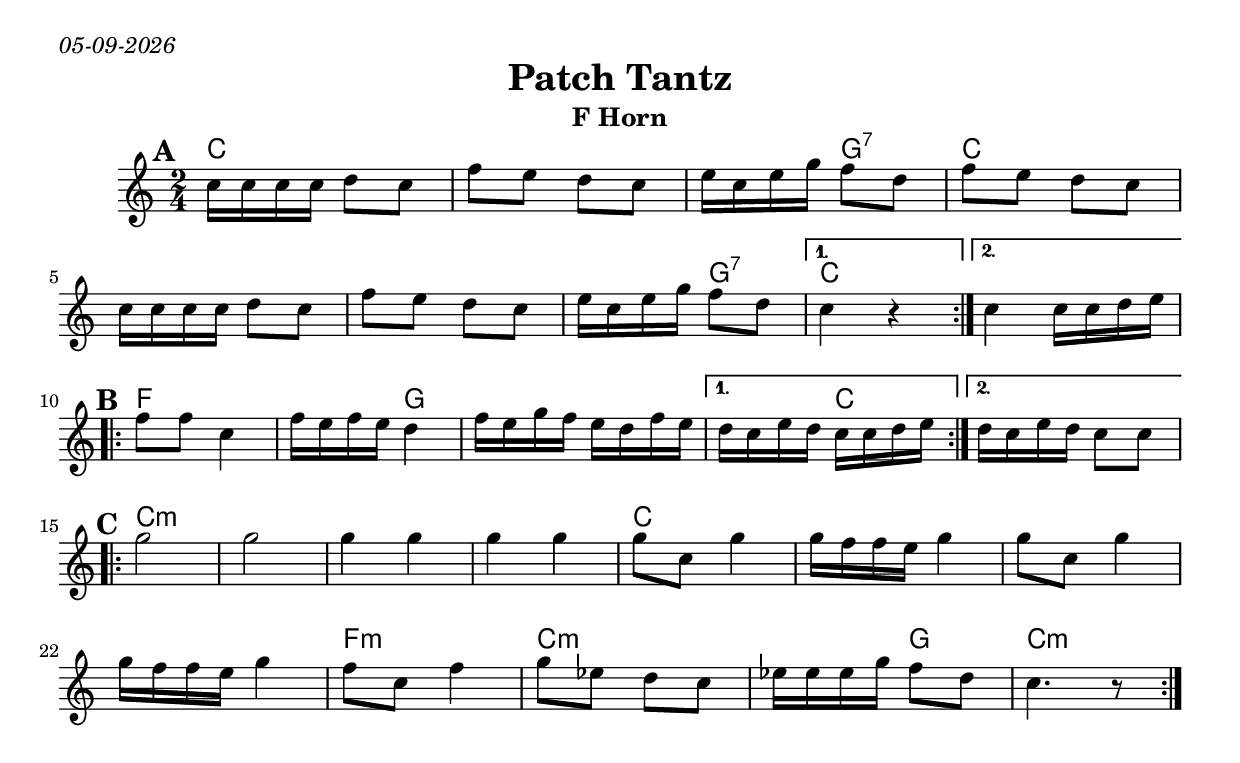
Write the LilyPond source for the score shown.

\version "2.18.0"
\include "english.ly"
\pointAndClickOff
\paper{
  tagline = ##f
  print-all-headers = ##t
}
date = #(strftime "%d-%m-%Y" (localtime (current-time)))
  \markup{ \italic{ \date  }  }

%\markup{ Got something to say? }

global = {
  \clef treble
  \key c \major
  \time 2/4
  \set Score.markFormatter = #format-mark-box-alphabet
}

%#################################### Melody ########################
melody = \relative c'' {
  \global
  %\partial 16*3 a16 d f   %lead in notes

  \repeat volta 2{
    \mark \default
    c16 c c c d8 c|
    f8 e d c
    e16 c e g f8 d
    f8 e d c

    c16 c c c d8 c|
    f8 e d c
    e16 c e g f8 d

  }
  \alternative { {c4 r }{c4 c16 c d e } }
  \break

  \repeat volta 2{
    \mark \default
    f8 f c4
    f16 e f e d4
    f16 e g f e d f e
  }
  \alternative { {  d16 c e d c16 c d e}{  d16 c e d c8 c} }
  \break
  \repeat volta 2{
    \mark \default
    g'2
    g2
    g4 g
    g4 g
    g8 c, g'4
    g16 f f e g4
    g8 c, g'4
    g16 f f e g4
    f8 c f4
    g8 ef d c
    ef16 ef ef g f8 d% d d d g
    c4. r8

  }
  % \alternative { { }{ } }
}
%################################# Lyrics #####################
%\addlyrics{  }
%################################# Chords #######################
harmonies = \chordmode {
  c4*5
  g4:7
  c4*7
  g4:7
  c2*2
  %b
  f4*3
  g4*4
  c4*3
  %c
  c2*4:m
  c2*4
  f2:m
  c4*3:m
  g4
  c2:m
}

\score {
  <<
    \new ChordNames {
      \set chordChanges = ##f
      \harmonies
    }
    \new Staff  \melody
  >>
  \header{
    title= "Patch Tantz"
    subtitle=""
    composer= ""
    instrument = "F Horn"
    arranger= ""
  }
  \layout{indent = 1.0\cm}
  \midi {
    \tempo 4 = 120

    % \midi { }
  }
}
%{
% more verses:
\markup{}
\markup {
  \fill-line {
    \hspace #0.1 % distance from left margin
    \column {
      \line { "1."
	\column {
	  ""
	}
      }
      \hspace #0.2 % vertical distance between verses
      \line { "2."
	\column {
	 ""
	}
      }
    }
    \hspace #0.1  % horiz. distance between columns
    \column {
      \line { "3."
	\column {
	  ""
	}
      }
      \hspace #0.2 % distance between verses
      \line { "4."
	\column {
	 ""
	}
      }
    }
    \hspace #0.1 % distance to right margin
  }
}

%}